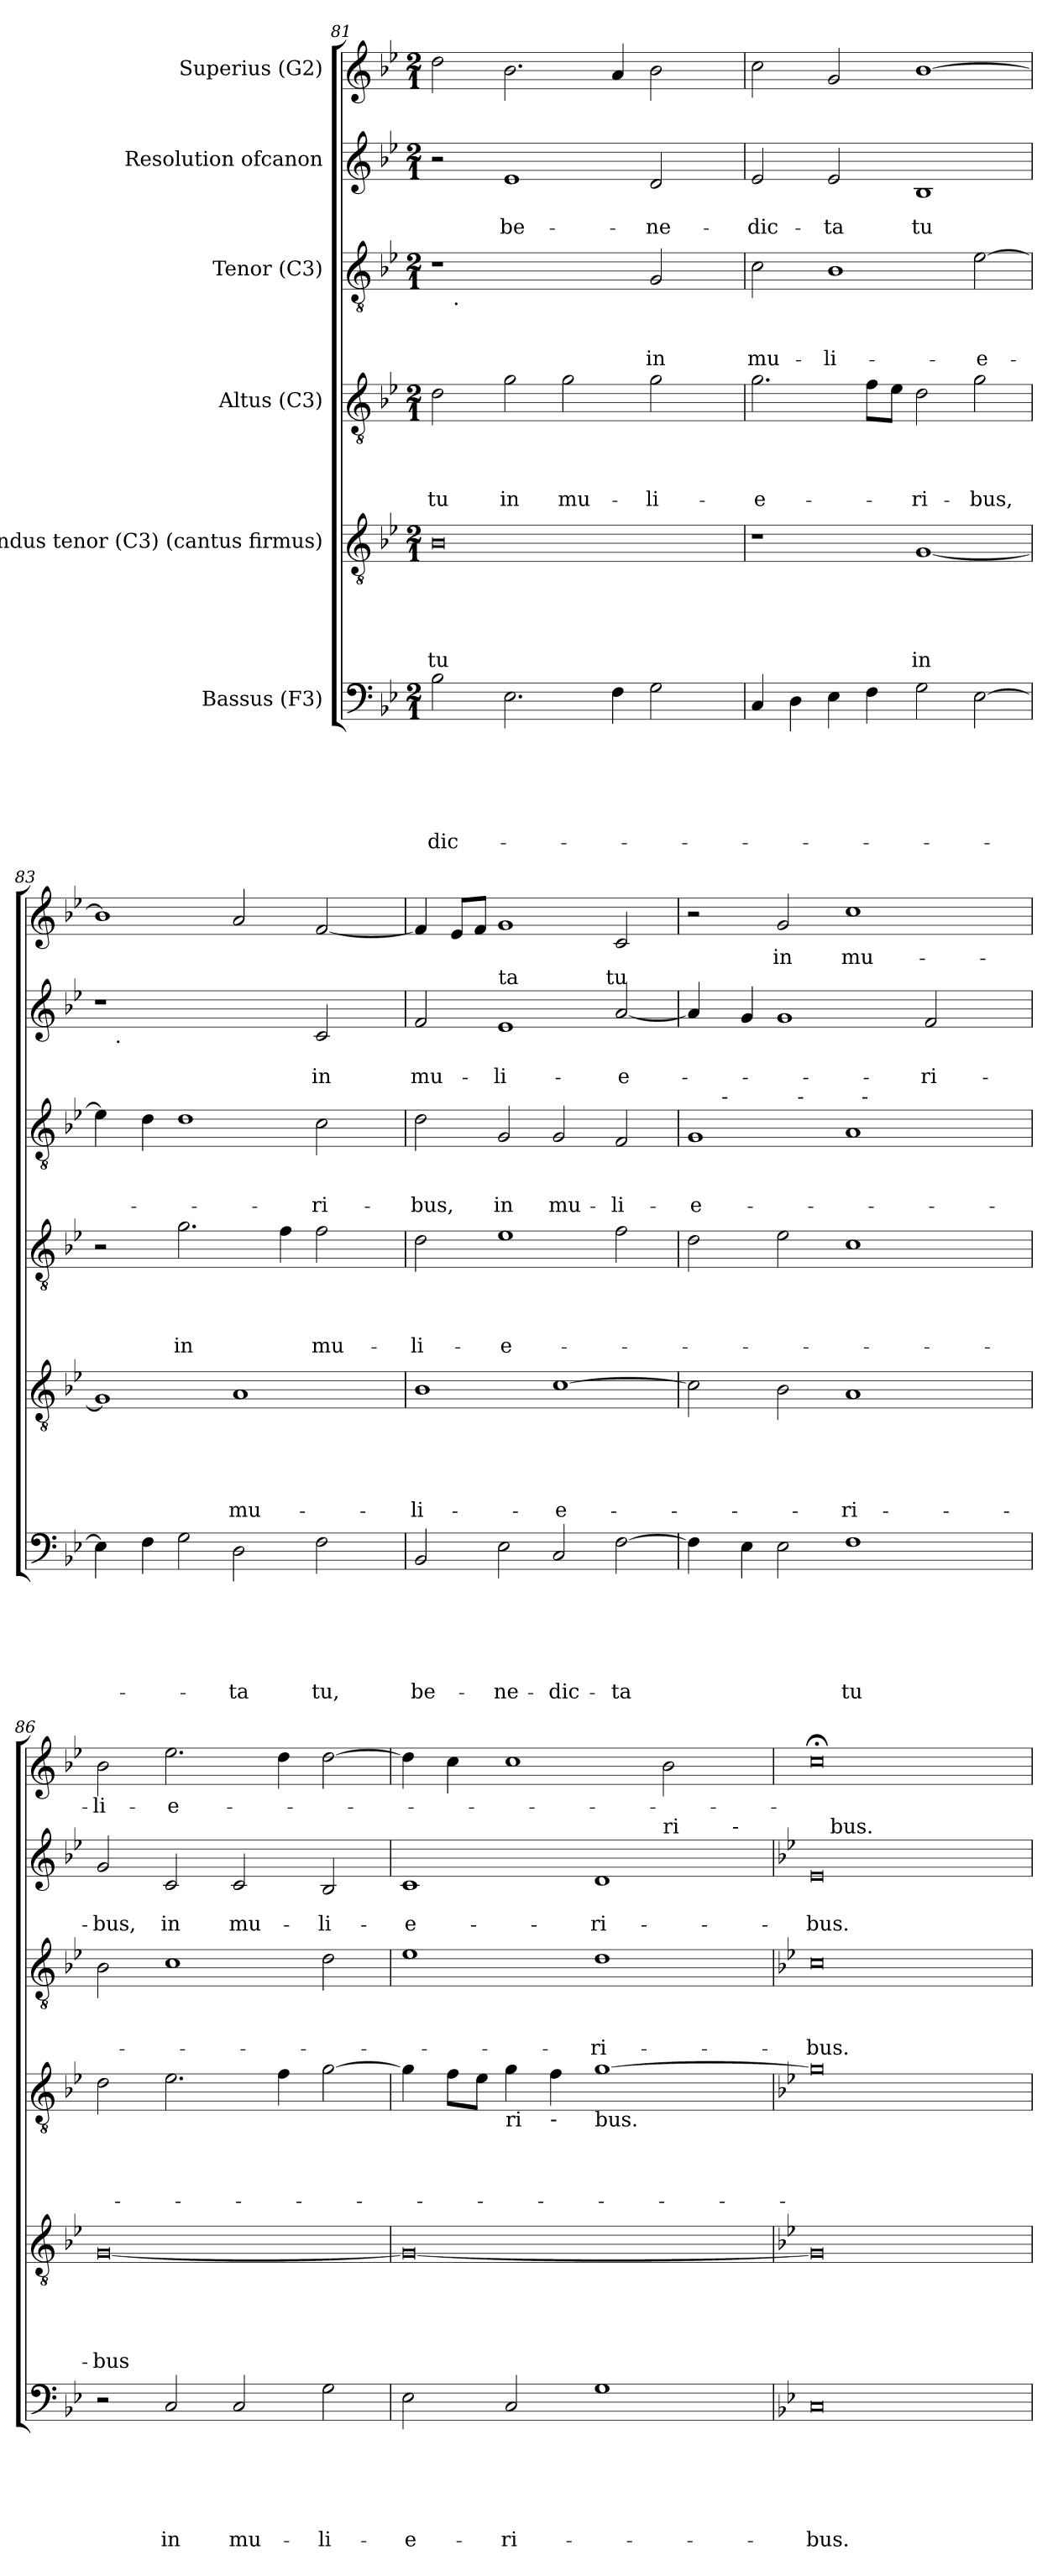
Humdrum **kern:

**kern	**text	**text	**text	**text	**text	**text	**kern	**text	**text	**text	**text	**text	**kern	**text	**text	**text	**text	**kern	**text	**text	**text	**kern	**text	**text	**kern	**text
*part6	*part6	*part6	*part6	*part6	*part6	*part6	*part5	*part5	*part5	*part5	*part5	*part5	*part4	*part4	*part4	*part4	*part4	*part3	*part3	*part3	*part3	*part2	*part2	*part2	*part1	*part1
*staff6	*staff6	*staff6	*staff6	*staff6	*staff6	*staff6	*staff5	*staff5	*staff5	*staff5	*staff5	*staff5	*staff4	*staff4	*staff4	*staff4	*staff4	*staff3	*staff3	*staff3	*staff3	*staff2	*staff2	*staff2	*staff1	*staff1
*I"Bassus (F3)	*	*	*	*	*	*	*I"Secundus tenor (C3) (cantus firmus)	*	*	*	*	*	*I"Altus (C3)	*	*	*	*	*I"Tenor (C3)	*	*	*	*I"Resolution ofcanon	*	*	*I"Superius (G2)	*
!!LO:LB:g=z
*clefF4	*	*	*	*	*	*	*clefGv2	*	*	*	*	*	*clefGv2	*	*	*	*	*clefGv2	*	*	*	*clefG2	*	*	*clefG2	*
*k[b-e-]	*	*	*	*	*	*	*k[b-e-]	*	*	*	*	*	*k[b-e-]	*	*	*	*	*k[b-e-]	*	*	*	*k[b-e-]	*	*	*k[b-e-]	*
*B-:	*	*	*	*	*	*	*B-:	*	*	*	*	*	*B-:	*	*	*	*	*B-:	*	*	*	*B-:	*	*	*B-:	*
*M2/1	*	*	*	*	*	*	*M2/1	*	*	*	*	*	*M2/1	*	*	*	*	*M2/1	*	*	*	*M2/1	*	*	*M2/1	*
=81	=81	=81	=81	=81	=81	=81	=81	=81	=81	=81	=81	=81	=81	=81	=81	=81	=81	=81	=81	=81	=81	=81	=81	=81	=81	=81
!	!	!	!	!	!	!LO:LY:b	!	!	!	!	!	!LO:LY:b:rj	!	!	!	!	!LO:LY:b	!	!	!	!	!	!	!	!	!
*	*	*	*	*	*	*	*	*	*	*	*	*	*	*	*	*	*	*^	*	*	*	*	*	*	*	*
2B-\	.	.	.	.	.	-dic-	0B-	.	.	.	.	tu	2d\	.	.	.	tu	1r	16.ryy	.	.	.	2r	.	.	2dd\	.
!	!	!	!	!	!	!	!	!	!	!	!	!	!	!	!	!	!	!	!LO:TX:b:t=.	!	!	!	!	!	!	!	!
.	.	.	.	.	.	.	.	.	.	.	.	.	.	.	.	.	.	.	1ryy	.	.	.	.	.	.	.	.
!	!	!	!	!	!	!	!	!	!	!	!	!	!	!	!	!	!LO:LY:b	!	!	!	!	!	!	!	!LO:LY:b	!	!
2.E-\	.	.	.	.	.	.	.	.	.	.	.	.	2g\	.	.	.	in	.	.	.	.	.	1e-	.	be-	2.b-\	.
!	!	!	!	!	!	!	!	!	!	!	!	!	!	!	!	!	!LO:LY:b	!	!	!	!	!	!	!	!	!	!
.	.	.	.	.	.	.	.	.	.	.	.	.	2g\	.	.	.	mu-	2ryy	.	.	.	.	.	.	.	.	.
.	.	.	.	.	.	.	.	.	.	.	.	.	.	.	.	.	.	.	2ryy	.	.	.	.	.	.	.	.
4F\	.	.	.	.	.	.	.	.	.	.	.	.	.	.	.	.	.	.	.	.	.	.	.	.	.	4a/	.
!	!	!	!	!	!	!	!	!	!	!	!	!	!	!	!	!	!LO:LY:b	!	!	!	!	!LO:LY:b	!	!	!LO:LY:b	!	!
2G\	.	.	.	.	.	.	.	.	.	.	.	.	2g\	.	.	.	-li-	2G/	.	.	.	in	2d/	.	-ne-	2b-\	.
.	.	.	.	.	.	.	.	.	.	.	.	.	.	.	.	.	.	.	4ryy	.	.	.	.	.	.	.	.
.	.	.	.	.	.	.	.	.	.	.	.	.	.	.	.	.	.	.	8ryy	.	.	.	.	.	.	.	.
.	.	.	.	.	.	.	.	.	.	.	.	.	.	.	.	.	.	.	32ryy	.	.	.	.	.	.	.	.
=82	=82	=82	=82	=82	=82	=82	=82	=82	=82	=82	=82	=82	=82	=82	=82	=82	=82	=82	=82	=82	=82	=82	=82	=82	=82	=82	=82
!	!	!	!	!	!	!	!	!	!	!	!	!	!	!	!	!	!LO:LY:b:rj	!	!	!	!	!LO:LY:b	!	!	!LO:LY:b	!	!
*	*	*	*	*	*	*	*	*	*	*	*	*	*	*	*	*	*	*v	*v	*	*	*	*	*	*	*	*
4C/	.	.	.	.	.	.	1r	.	.	.	.	.	2.g\	.	.	.	-e-	2c\	.	.	mu-	2e-/	.	-dic-	2cc\	.
4D\	.	.	.	.	.	.	.	.	.	.	.	.	.	.	.	.	.	.	.	.	.	.	.	.	.	.
!	!	!	!	!	!	!	!	!	!	!	!	!	!	!	!	!	!	!	!	!	!LO:LY:b:rj	!	!	!LO:LY:b	!	!
4E-\	.	.	.	.	.	.	.	.	.	.	.	.	.	.	.	.	.	1B-	.	.	-li-	2e-/	.	-ta	2g/	.
4F\	.	.	.	.	.	.	.	.	.	.	.	.	8f\L	.	.	.	.	.	.	.	.	.	.	.	.	.
.	.	.	.	.	.	.	.	.	.	.	.	.	8e-\J	.	.	.	.	.	.	.	.	.	.	.	.	.
!	!	!	!	!	!	!	!	!	!	!	!	!LO:LY:b	!	!	!	!	!LO:LY:b	!	!	!	!	!	!	!LO:LY:b	!	!
2G\	.	.	.	.	.	.	[<1G	.	.	.	.	in	2d\	.	.	.	-ri-	.	.	.	.	1B-	.	tu	[>1b-	.
!	!	!	!	!	!	!	!	!	!	!	!	!	!	!	!	!	!LO:LY:b	!	!	!	!LO:LY:b:rj	!	!	!	!	!
[>2E-\	.	.	.	.	.	.	.	.	.	.	.	.	2g\	.	.	.	-bus,	[>2e-\	.	.	-e-	.	.	.	.	.
=83	=83	=83	=83	=83	=83	=83	=83	=83	=83	=83	=83	=83	=83	=83	=83	=83	=83	=83	=83	=83	=83	=83	=83	=83	=83	=83
*	*	*	*	*	*	*	*	*	*	*	*	*	*	*	*	*	*	*	*	*	*	*^	*	*	*	*
4E-\]	.	.	.	.	.	.	1G]	.	.	.	.	.	2r	.	.	.	.	4e-\]	.	.	.	1r	16.ryy	.	.	1b-]	.
!	!	!	!	!	!	!	!	!	!	!	!	!	!	!	!	!	!	!	!	!	!	!	!LO:TX:b:t=.	!	!	!	!
.	.	.	.	.	.	.	.	.	.	.	.	.	.	.	.	.	.	.	.	.	.	.	1ryy	.	.	.	.
4F\	.	.	.	.	.	.	.	.	.	.	.	.	.	.	.	.	.	4d\	.	.	.	.	.	.	.	.	.
!	!	!	!	!	!	!	!	!	!	!	!	!	!	!	!	!	!LO:LY:b	!	!	!	!	!	!	!	!	!	!
2G\	.	.	.	.	.	.	.	.	.	.	.	.	2.g\	.	.	.	in	1d	.	.	.	.	.	.	.	.	.
!	!	!	!	!	!	!LO:LY:b	!	!	!	!	!	!LO:LY:b	!	!	!	!	!	!	!	!	!	!	!	!	!	!	!
2D\	.	.	.	.	.	-ta	1A	.	.	.	.	mu-	.	.	.	.	.	.	.	.	.	2ryy	.	.	.	2a/	.
.	.	.	.	.	.	.	.	.	.	.	.	.	.	.	.	.	.	.	.	.	.	.	2ryy	.	.	.	.
.	.	.	.	.	.	.	.	.	.	.	.	.	4f\	.	.	.	.	.	.	.	.	.	.	.	.	.	.
!	!	!	!	!	!	!LO:LY:b	!	!	!	!	!	!	!	!	!	!	!LO:LY:b	!	!	!	!LO:LY:b	!	!	!	!LO:LY:b	!	!
2F\	.	.	.	.	.	tu,	.	.	.	.	.	.	2f\	.	.	.	mu-	2c\	.	.	-ri-	2c/	.	.	in	[<2f/	.
.	.	.	.	.	.	.	.	.	.	.	.	.	.	.	.	.	.	.	.	.	.	.	4ryy	.	.	.	.
.	.	.	.	.	.	.	.	.	.	.	.	.	.	.	.	.	.	.	.	.	.	.	8ryy	.	.	.	.
.	.	.	.	.	.	.	.	.	.	.	.	.	.	.	.	.	.	.	.	.	.	.	32ryy	.	.	.	.
=84	=84	=84	=84	=84	=84	=84	=84	=84	=84	=84	=84	=84	=84	=84	=84	=84	=84	=84	=84	=84	=84	=84	=84	=84	=84	=84	=84
!	!	!	!	!	!	!LO:LY:b	!	!	!	!	!	!LO:LY:b:rj	!	!	!	!	!LO:LY:b	!	!	!	!LO:LY:b	!	!	!	!LO:LY:b	!	!
2BB-/	.	.	.	.	.	be-	1B-	.	.	.	.	-li-	2d\	.	.	.	-li-	2d\	.	.	-bus,	2f/	1ryy	.	mu-	4f/]	.
.	.	.	.	.	.	.	.	.	.	.	.	.	.	.	.	.	.	.	.	.	.	.	.	.	.	8e-/L	.
.	.	.	.	.	.	.	.	.	.	.	.	.	.	.	.	.	.	.	.	.	.	.	.	.	.	8f/J	.
!	!	!	!	!	!	!	!	!	!	!	!	!	!	!	!	!	!	!	!	!	!	!LO:TX:a:t=ta	!	!	!	!	!
!	!	!	!	!	!	!LO:LY:b	!	!	!	!	!	!	!	!	!	!	!LO:LY:b:rj	!	!	!	!LO:LY:b	!	!	!	!LO:LY:b:rj	!	!
2E-\	.	.	.	.	.	-ne-	.	.	.	.	.	.	1e-	.	.	.	-e-	2G/	.	.	in	1e-	.	.	-li-	1g	.
!	!	!	!	!	!	!LO:LY:b	!	!	!	!	!	!LO:LY:b:rj	!	!	!	!	!	!	!	!	!LO:LY:b	!	!	!	!	!	!
2C/	.	.	.	.	.	-dic-	[<1c	.	.	.	.	-e-	.	.	.	.	.	2G/	.	.	mu-	.	4...ryy	.	.	.	.
!	!	!	!	!	!	!	!	!	!	!	!	!	!	!	!	!	!	!	!	!	!	!	!LO:TX:a:t=tu	!	!	!	!
.	.	.	.	.	.	.	.	.	.	.	.	.	.	.	.	.	.	.	.	.	.	.	2ryy	.	.	.	.
!	!	!	!	!	!	!LO:LY:b	!	!	!	!	!	!	!	!	!	!	!	!	!	!	!LO:LY:b	!	!	!	!LO:LY:b:rj	!	!
[<2F\	.	.	.	.	.	-ta	.	.	.	.	.	.	2f\	.	.	.	.	2F/	.	.	-li-	[<2a/	.	.	-e-	2c/	.
.	.	.	.	.	.	.	.	.	.	.	.	.	.	.	.	.	.	.	.	.	.	.	32ryy	.	.	.	.
!!LO:LB:g=z
=85	=85	=85	=85	=85	=85	=85	=85	=85	=85	=85	=85	=85	=85	=85	=85	=85	=85	=85	=85	=85	=85	=85	=85	=85	=85	=85	=85
!	!	!	!	!	!	!	!	!	!	!	!	!	!	!	!	!	!	!	!	!	!LO:LY:b:rj	!	!	!	!	!	!
*	*	*	*	*	*	*	*	*	*	*	*	*	*	*	*	*	*	*^	*	*	*	*	*	*	*	*	*
*	*	*	*	*	*	*	*	*	*	*	*	*	*	*	*	*	*	*	*^	*	*	*	*	*	*	*	*	*
*	*	*	*	*	*	*	*	*	*	*	*	*	*	*	*	*	*	*	*	*^	*	*	*	*v	*v	*	*	*	*
4F\]	.	.	.	.	.	.	2c\]	.	.	.	.	.	2d\	.	.	.	.	1G	8ryy	2ryy	1ryy	.	.	-e-	4a/]	.	.	2r	.
.	.	.	.	.	.	.	.	.	.	.	.	.	.	.	.	.	.	.	32ryy	.	.	.	.	.	.	.	.	.	.
!	!	!	!	!	!	!	!	!	!	!	!	!	!	!	!	!	!	!	!LO:TX:a:t=-	!	!	!	!	!	!	!	!	!	!
.	.	.	.	.	.	.	.	.	.	.	.	.	.	.	.	.	.	.	1ryy	.	.	.	.	.	.	.	.	.	.
4E-\	.	.	.	.	.	.	.	.	.	.	.	.	.	.	.	.	.	.	.	.	.	.	.	.	4g/	.	.	.	.
!	!	!	!	!	!	!	!	!	!	!	!	!	!	!	!	!	!	!	!	!	!	!	!	!	!	!	!	!	!LO:LY:b
2E-\	.	.	.	.	.	.	2B-\	.	.	.	.	.	2e-\	.	.	.	.	.	.	16.ryy	.	.	.	.	1g	.	.	2g/	-in
!	!	!	!	!	!	!	!	!	!	!	!	!	!	!	!	!	!	!	!	!LO:TX:a:t=-	!	!	!	!	!	!	!	!	!
.	.	.	.	.	.	.	.	.	.	.	.	.	.	.	.	.	.	.	.	1ryy	.	.	.	.	.	.	.	.	.
!	!	!	!	!	!	!LO:LY:b	!	!	!	!	!	!LO:LY:b	!	!	!	!	!	!	!	!	!	!	!	!	!	!	!	!	!LO:LY:b
1F	.	.	.	.	.	tu	1A	.	.	.	.	-ri-	1c	.	.	.	.	1A	.	.	16ryy	.	.	.	.	.	.	1cc	mu-
!	!	!	!	!	!	!	!	!	!	!	!	!	!	!	!	!	!	!	!	!	!LO:TX:a:t=-	!	!	!	!	!	!	!	!
.	.	.	.	.	.	.	.	.	.	.	.	.	.	.	.	.	.	.	.	.	2...ryy	.	.	.	.	.	.	.	.
.	.	.	.	.	.	.	.	.	.	.	.	.	.	.	.	.	.	.	2ryy	.	.	.	.	.	.	.	.	.	.
!	!	!	!	!	!	!	!	!	!	!	!	!	!	!	!	!	!	!	!	!	!	!	!	!	!	!	!LO:LY:b	!	!
.	.	.	.	.	.	.	.	.	.	.	.	.	.	.	.	.	.	.	.	.	.	.	.	.	2f/	.	-ri-	.	.
.	.	.	.	.	.	.	.	.	.	.	.	.	.	.	.	.	.	.	.	4ryy	.	.	.	.	.	.	.	.	.
.	.	.	.	.	.	.	.	.	.	.	.	.	.	.	.	.	.	.	4ryy	.	.	.	.	.	.	.	.	.	.
.	.	.	.	.	.	.	.	.	.	.	.	.	.	.	.	.	.	.	.	8ryy	.	.	.	.	.	.	.	.	.
.	.	.	.	.	.	.	.	.	.	.	.	.	.	.	.	.	.	.	16.ryy	.	.	.	.	.	.	.	.	.	.
.	.	.	.	.	.	.	.	.	.	.	.	.	.	.	.	.	.	.	.	32ryy	.	.	.	.	.	.	.	.	.
=86	=86	=86	=86	=86	=86	=86	=86	=86	=86	=86	=86	=86	=86	=86	=86	=86	=86	=86	=86	=86	=86	=86	=86	=86	=86	=86	=86	=86	=86
!	!	!	!	!	!	!	!	!	!	!	!	!LO:LY:b	!	!	!	!	!	!	!	!	!	!	!	!	!	!	!LO:LY:b	!	!LO:LY:b
*	*	*	*	*	*	*	*	*	*	*	*	*	*	*	*	*	*	*v	*v	*v	*v	*	*	*	*	*	*	*	*
2r	.	.	.	.	.	.	[<0G	.	.	.	.	-bus	2d\	.	.	.	.	2B-\	.	.	.	2g/	.	-bus,	2b-\	-li-
!	!	!	!	!	!	!LO:LY:b	!	!	!	!	!	!	!	!	!	!	!	!	!	!	!	!	!	!LO:LY:b	!	!LO:LY:b:rj
2C/	.	.	.	.	.	in	.	.	.	.	.	.	2.e-\	.	.	.	.	1c	.	.	.	2c/	.	in	2.ee-\	-e-
!	!	!	!	!	!	!LO:LY:b	!	!	!	!	!	!	!	!	!	!	!	!	!	!	!	!	!	!LO:LY:b	!	!
2C/	.	.	.	.	.	mu-	.	.	.	.	.	.	.	.	.	.	.	.	.	.	.	2c/	.	mu-	.	.
.	.	.	.	.	.	.	.	.	.	.	.	.	4f\	.	.	.	.	.	.	.	.	.	.	.	4dd\	.
!	!	!	!	!	!	!LO:LY:b	!	!	!	!	!	!	!	!	!	!	!	!	!	!	!	!	!	!LO:LY:b	!	!
2G\	.	.	.	.	.	-li-	.	.	.	.	.	.	[>2g\	.	.	.	.	2d\	.	.	.	2B-/	.	-li-	[>2dd\	.
=87	=87	=87	=87	=87	=87	=87	=87	=87	=87	=87	=87	=87	=87	=87	=87	=87	=87	=87	=87	=87	=87	=87	=87	=87	=87	=87
!	!	!	!	!	!	!LO:LY:b	!	!	!	!	!	!	!	!	!	!	!	!	!	!	!	!	!	!LO:LY:b:rj	!	!
*	*	*	*	*	*	*	*	*	*	*	*	*	*	*	*	*	*	*	*	*	*	*^	*	*	*	*
*	*	*	*	*	*	*	*	*	*	*	*	*	*	*	*	*	*	*	*	*	*	*	*^	*	*	*	*
2E-\	.	.	.	.	.	-e-	0G_	.	.	.	.	.	4g\]	.	.	.	.	1e-	.	.	.	1c	1.ryy	1ryy	.	-e-	4dd\]	.
.	.	.	.	.	.	.	.	.	.	.	.	.	8f\L	.	.	.	.	.	.	.	.	.	.	.	.	.	4cc\	.
.	.	.	.	.	.	.	.	.	.	.	.	.	8e-\J	.	.	.	.	.	.	.	.	.	.	.	.	.	.	.
!	!	!	!	!	!	!	!	!	!	!	!	!	!LO:TX:b:t=ri	!	!	!	!	!	!	!	!	!	!	!	!	!	!	!
!	!	!	!	!	!	!LO:LY:b	!	!	!	!	!	!	!	!	!	!	!	!	!	!	!	!	!	!	!	!	!	!
2C/	.	.	.	.	.	-ri-	.	.	.	.	.	.	4g\	.	.	.	.	.	.	.	.	.	.	.	.	.	1cc	.
!	!	!	!	!	!	!	!	!	!	!	!	!	!LO:TX:b:t=-	!	!	!	!	!	!	!	!	!	!	!	!	!	!	!
.	.	.	.	.	.	.	.	.	.	.	.	.	4f\	.	.	.	.	.	.	.	.	.	.	.	.	.	.	.
!	!	!	!	!	!	!	!	!	!	!	!	!	!LO:TX:b:t=bus.	!	!	!	!	!	!	!	!	!	!	!	!	!	!	!
!	!	!	!	!	!	!	!	!	!	!	!	!	!	!	!	!	!	!	!	!	!LO:LY:b	!	!	!	!	!LO:LY:b	!	!
1G	.	.	.	.	.	.	.	.	.	.	.	.	[>1g	.	.	.	.	1d	.	.	-ri-	1d	.	2ryy	.	-ri-	.	.
!	!	!	!	!	!	!	!	!	!	!	!	!	!	!	!	!	!	!	!	!	!	!	!LO:TX:a:t=ri	!	!	!	!	!
.	.	.	.	.	.	.	.	.	.	.	.	.	.	.	.	.	.	.	.	.	.	.	2ryy	4ryy	.	.	2b-\	.
.	.	.	.	.	.	.	.	.	.	.	.	.	.	.	.	.	.	.	.	.	.	.	.	16.ryy	.	.	.	.
!	!	!	!	!	!	!	!	!	!	!	!	!	!	!	!	!	!	!	!	!	!	!	!	!LO:TX:a:t=-	!	!	!	!
.	.	.	.	.	.	.	.	.	.	.	.	.	.	.	.	.	.	.	.	.	.	.	.	8ryy	.	.	.	.
.	.	.	.	.	.	.	.	.	.	.	.	.	.	.	.	.	.	.	.	.	.	.	.	32ryy	.	.	.	.
*	*	*	*	*	*	*	*	*	*	*	*	*	*	*	*	*	*	*	*	*	*	*v	*v	*v	*	*	*	*
=88	=88	=88	=88	=88	=88	=88	=88	=88	=88	=88	=88	=88	=88	=88	=88	=88	=88	=88	=88	=88	=88	=88	=88	=88	=88	=88
*	*	*	*	*	*	*	*	*	*	*	*	*	*	*	*	*	*	*	*	*	*	*	*	*	*k[]	*
*	*	*	*	*	*	*	*	*	*	*	*	*	*	*	*	*	*	*	*	*	*	*	*	*	*C:	*
*	*	*	*	*	*	*	*	*	*	*	*	*	*	*	*	*	*	*	*	*	*	*^	*	*	*	*
*	*	*	*	*	*	*	*	*	*	*	*	*	*	*	*	*	*	*	*	*	*	*	*^	*	*	*	*
!	!	!	!	!	!	!LO:LY:b	!	!	!	!	!	!	!	!	!	!	!	!	!	!	!LO:LY:b	!	!	!	!	!LO:LY:b	!	!
*	*	*	*	*	*	*	*	*	*	*	*	*	*	*	*	*	*	*	*	*	*	*	*v	*v	*	*	*	*
0C	.	.	.	.	.	-bus.	0G]	.	.	.	.	.	0g]	.	.	.	.	0c	.	.	-bus.	0e-	16ryy	.	-bus.	0cc;<	.
!	!	!	!	!	!	!	!	!	!	!	!	!	!	!	!	!	!	!	!	!	!	!	!LO:TX:a:t=bus.	!	!	!	!
.	.	.	.	.	.	.	.	.	.	.	.	.	.	.	.	.	.	.	.	.	.	.	1ryy	.	.	.	.
.	.	.	.	.	.	.	.	.	.	.	.	.	.	.	.	.	.	.	.	.	.	.	2...ryy	.	.	.	.
*	*	*	*	*	*	*	*	*	*	*	*	*	*	*	*	*	*	*	*	*	*	*v	*v	*	*	*	*
=	=	=	=	=	=	=	=	=	=	=	=	=	=	=	=	=	=	=	=	=	=	=	=	=	=	=
*-	*-	*-	*-	*-	*-	*-	*-	*-	*-	*-	*-	*-	*-	*-	*-	*-	*-	*-	*-	*-	*-	*-	*-	*-	*-	*-
